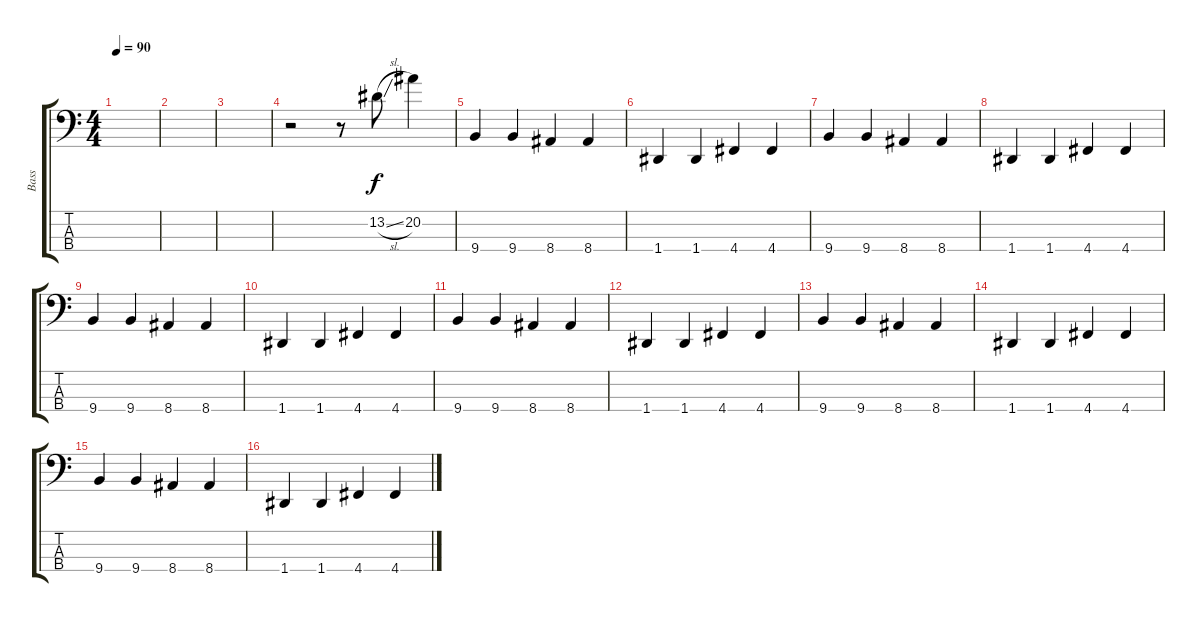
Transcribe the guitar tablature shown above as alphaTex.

\track ("Bass" "Bass") {instrument fretlessbass}
\staff {score tabs}
\tuning (G2 D2 A1 D1) {hide}
\ts (4 4)
\tempo 90
\clef f4
\ks c
|
|
|
r.2 r.8 13.2{sl}.8 20.2.4 |
9.4.4 9.4.4 8.4.4 8.4.4 |
1.4.4 1.4.4 4.4.4 4.4.4 |
9.4.4 9.4.4 8.4.4 8.4.4 |
1.4.4 1.4.4 4.4.4 4.4.4 |
9.4.4 9.4.4 8.4.4 8.4.4 |
1.4.4 1.4.4 4.4.4 4.4.4 |
9.4.4 9.4.4 8.4.4 8.4.4 |
1.4.4 1.4.4 4.4.4 4.4.4 |
9.4.4 9.4.4 8.4.4 8.4.4 |
1.4.4 1.4.4 4.4.4 4.4.4 |
9.4.4 9.4.4 8.4.4 8.4.4 |
1.4.4 1.4.4 4.4.4 4.4.4
